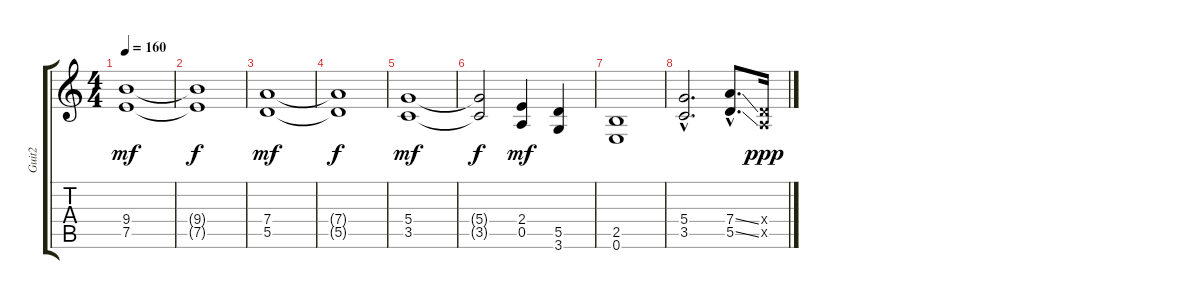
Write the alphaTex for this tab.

\track ("Guit2" "Guit2") {instrument overdrivenguitar}
\staff {score tabs}
\tuning (E4 B3 G3 D3 A2 E2) {hide}
\ts (4 4)
\tempo 160
\clef g2
\ks c
(9.4 7.5).1{dy mf} |
(9.4{t} 7.5{t}).1{dy f} |
(7.4 5.5).1{dy mf} |
(7.4{t} 5.5{t}).1{dy f} |
(5.4 3.5).1{dy mf} |
(5.4{t} 3.5{t}).2{dy f} (2.4 0.5).4{dy mf} (5.5 3.6).4 |
(2.5 0.6).1 |
(5.4{hac} 3.5{hac}).2{d} (7.4{ss hac} 5.5{ss hac}).8{d} (0.4{x} 0.5{x}).16{dy ppp}
